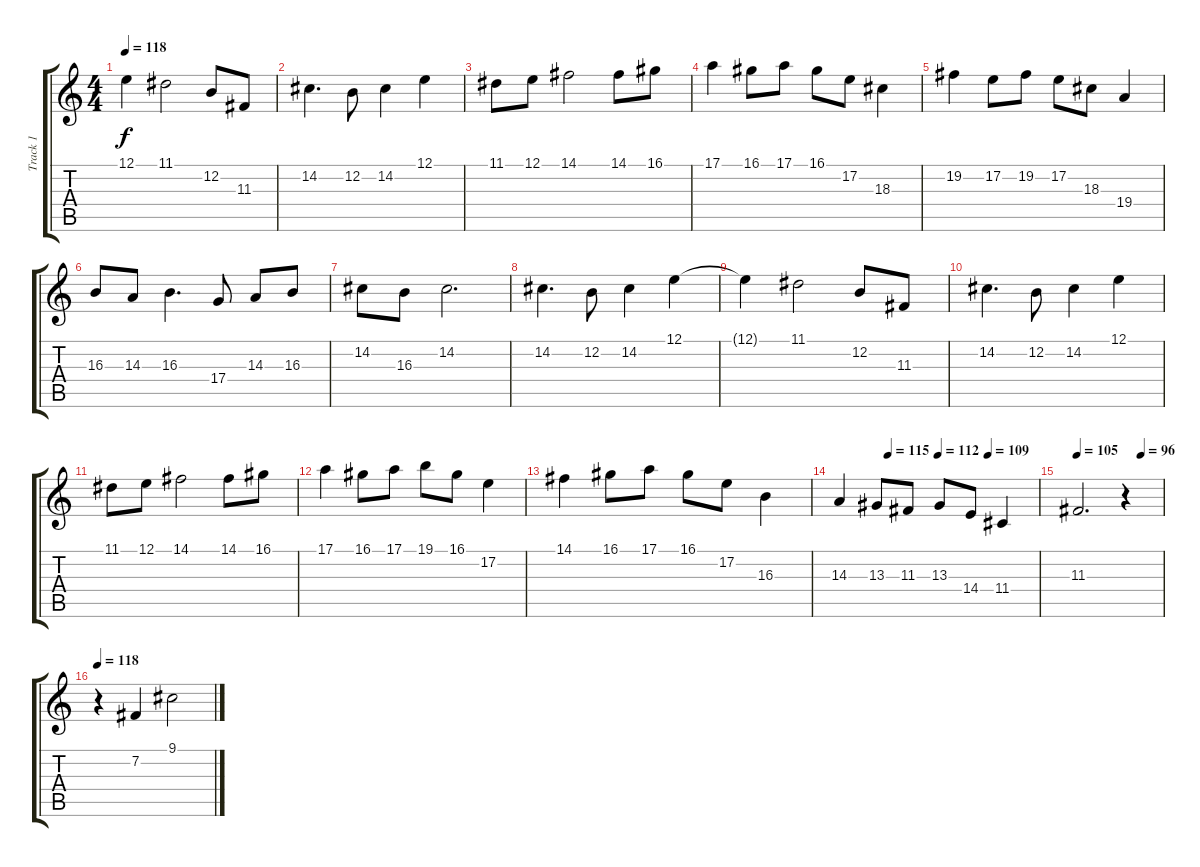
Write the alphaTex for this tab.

\track ("Track 1" "Track 1") {instrument fx5brightness}
\staff {score tabs}
\tuning (E4 B3 G3 D3 A2 E2) {hide}
\ts (4 4)
\tempo 118
\clef g2
\ks c
12.1{t}.4{dy f} 11.1.2 12.2.8 11.3.8 |
14.2.4{d} 12.2.8 14.2.4 12.1.4 |
11.1.8 12.1.8 14.1.2 14.1.8 16.1.8 |
17.1.4 16.1.8 17.1.8 16.1.8 17.2.8 18.3.4 |
19.2.4 17.2.8 19.2.8 17.2.8 18.3.8 19.4.4 |
16.3.8 14.3.8 16.3.4{d} 17.4.8 14.3.8 16.3.8 |
14.2.8 16.3.8 14.2.2{d} |
14.2.4{d} 12.2.8 14.2.4 12.1.4 |
12.1{t}.4 11.1.2 12.2.8 11.3.8 |
14.2.4{d} 12.2.8 14.2.4 12.1.4 |
11.1.8 12.1.8 14.1.2 14.1.8 16.1.8 |
17.1.4 16.1.8 17.1.8 19.1.8 16.1.8 17.2.4 |
14.1.4 16.1.8 17.1.8 16.1.8 17.2.8 16.3.4 |
\tempo (115 0.25)
\tempo (112 0.5)
\tempo (109 0.75)
14.3.4 13.3.8 11.3.8 13.3.8 14.4.8 11.4.4 |
\tempo 105
\tempo (96 0.75)
11.3.2{d} r.4 |
\tempo 118
r.4 7.2.4 9.1.2
